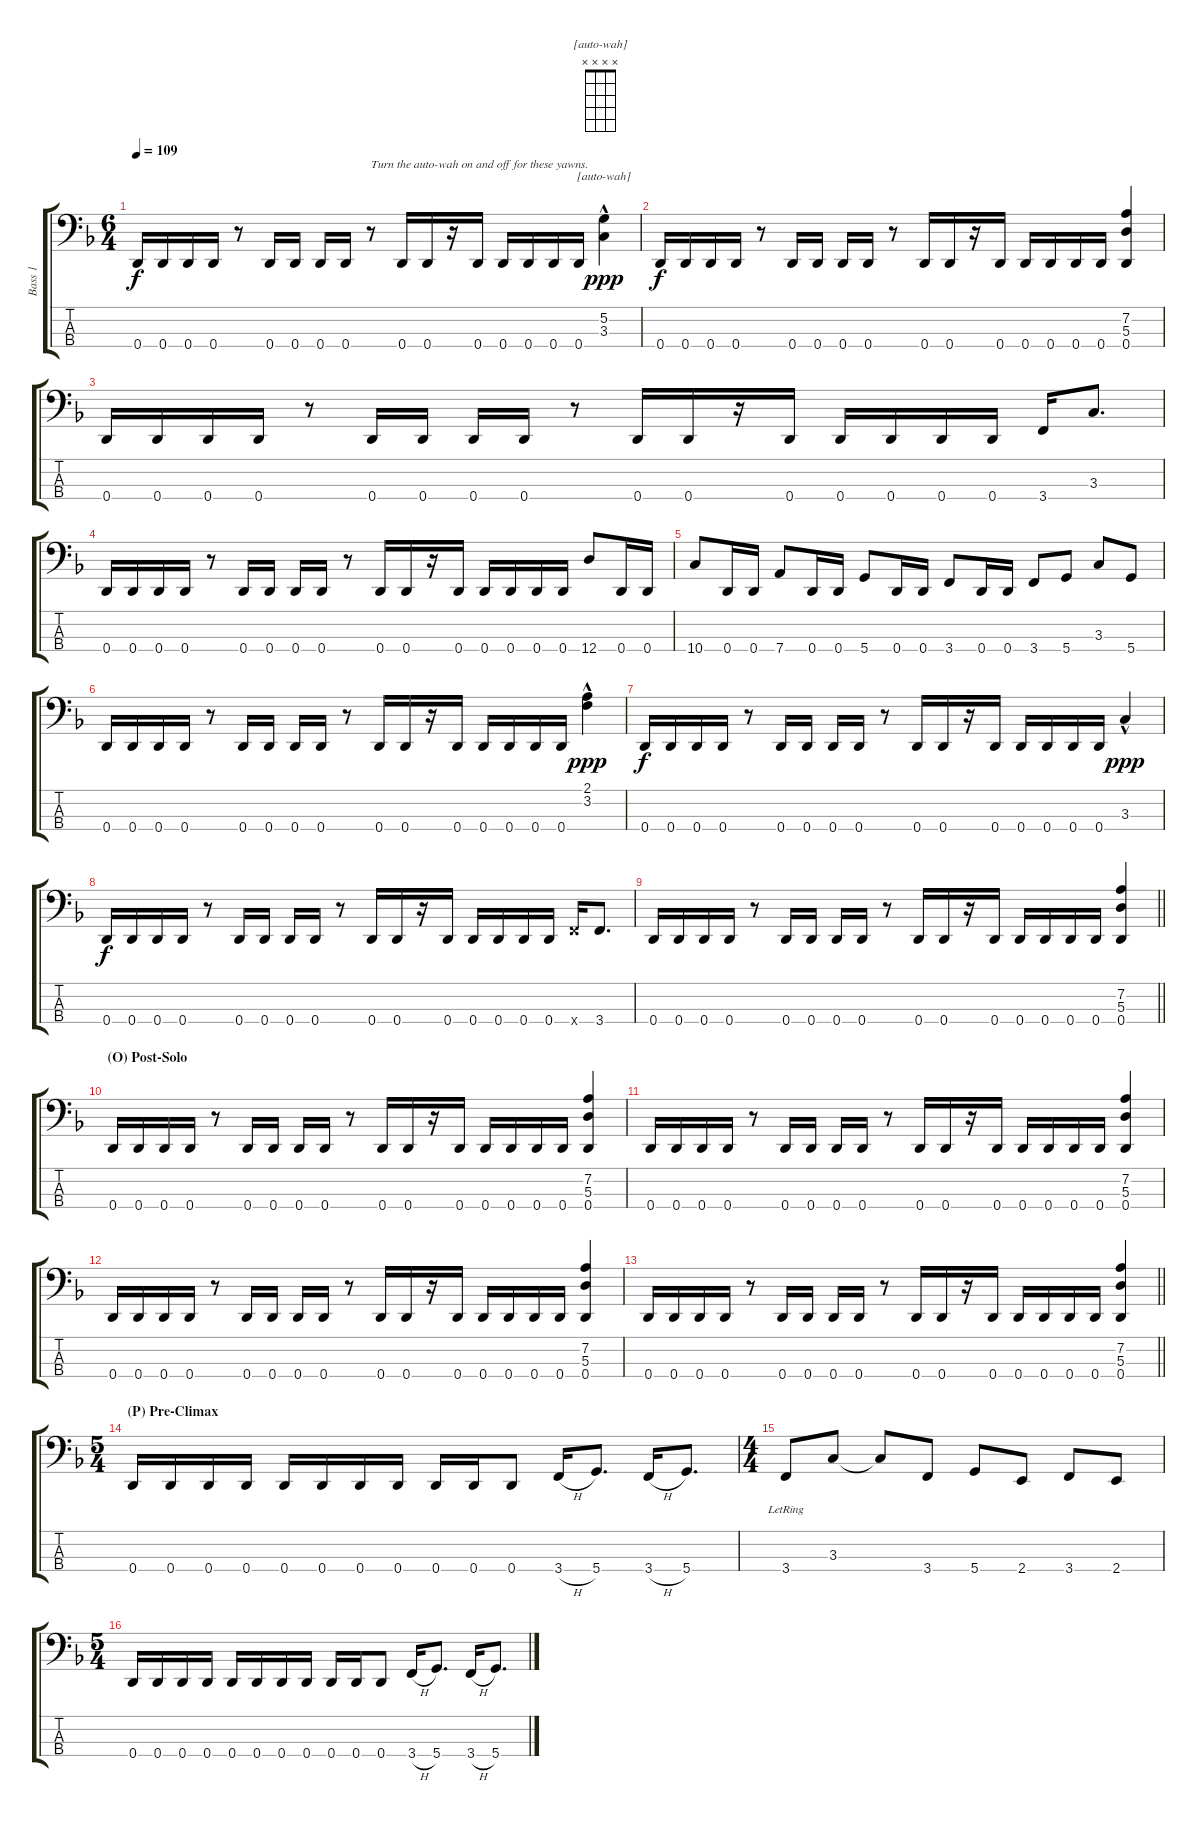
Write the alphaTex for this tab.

\track ("Bass 1" "Bass 1") {instrument electricbasspick}
\staff {score tabs}
\tuning (G2 D2 A1 D1) {hide}
\chord ("[auto-wah]" x x x x)
\ts (6 4)
\tempo 109
\clef f4
\ks dminor
0.4.16{dy f} 0.4.16 0.4.16 0.4.16 r.8 0.4.16 0.4.16{beam split} 0.4.16 0.4.16 r.8{txt "Turn the auto-wah on and off for these yawns."} 0.4.16 0.4.16 r.16 0.4.16{beam split} 0.4.16 0.4.16 0.4.16 0.4.16 (5.2{hac} 3.3{hac}).4{ch "[auto-wah]" dy ppp} |
0.4.16{dy f} 0.4.16 0.4.16 0.4.16 r.8 0.4.16 0.4.16{beam split} 0.4.16 0.4.16 r.8 0.4.16 0.4.16 r.16 0.4.16{beam split} 0.4.16 0.4.16 0.4.16 0.4.16 (7.2 5.3 0.4).4 |
0.4.16 0.4.16 0.4.16 0.4.16 r.8 0.4.16 0.4.16{beam split} 0.4.16 0.4.16 r.8 0.4.16 0.4.16 r.16 0.4.16{beam split} 0.4.16 0.4.16 0.4.16 0.4.16{beam split} 3.4.16 3.3.8{d} |
0.4.16 0.4.16 0.4.16 0.4.16 r.8 0.4.16 0.4.16{beam split} 0.4.16 0.4.16 r.8 0.4.16 0.4.16 r.16 0.4.16{beam split} 0.4.16 0.4.16 0.4.16 0.4.16{beam split} 12.4.8 0.4.16 0.4.16 |
10.4.8 0.4.16 0.4.16{beam split} 7.4.8 0.4.16 0.4.16{beam split} 5.4.8 0.4.16 0.4.16 3.4.8 0.4.16 0.4.16{beam split} 3.4.8 5.4.8{beam split} 3.3.8 5.4.8 |
0.4.16 0.4.16 0.4.16 0.4.16 r.8 0.4.16 0.4.16{beam split} 0.4.16 0.4.16 r.8 0.4.16 0.4.16 r.16 0.4.16{beam split} 0.4.16 0.4.16 0.4.16 0.4.16 (2.1{hac} 3.2{hac}).4{dy ppp} |
0.4.16{dy f} 0.4.16 0.4.16 0.4.16 r.8 0.4.16 0.4.16{beam split} 0.4.16 0.4.16 r.8 0.4.16 0.4.16 r.16 0.4.16{beam split} 0.4.16 0.4.16 0.4.16 0.4.16 3.3{hac}.4{dy ppp} |
0.4.16{dy f} 0.4.16 0.4.16 0.4.16 r.8 0.4.16 0.4.16{beam split} 0.4.16 0.4.16 r.8 0.4.16 0.4.16 r.16 0.4.16{beam split} 0.4.16 0.4.16 0.4.16 0.4.16{beam split} 3.4{x}.16 3.4.8{d} |
\barLineRight lightlight
0.4.16 0.4.16 0.4.16 0.4.16 r.8 0.4.16 0.4.16{beam split} 0.4.16 0.4.16 r.8 0.4.16 0.4.16 r.16 0.4.16{beam split} 0.4.16 0.4.16 0.4.16 0.4.16 (7.2 5.3 0.4).4 |
\section ("" "(O) Post-Solo")
0.4.16 0.4.16 0.4.16 0.4.16 r.8 0.4.16 0.4.16{beam split} 0.4.16 0.4.16 r.8 0.4.16 0.4.16 r.16 0.4.16{beam split} 0.4.16 0.4.16 0.4.16 0.4.16 (7.2 5.3 0.4).4 |
0.4.16 0.4.16 0.4.16 0.4.16 r.8 0.4.16 0.4.16{beam split} 0.4.16 0.4.16 r.8 0.4.16 0.4.16 r.16 0.4.16{beam split} 0.4.16 0.4.16 0.4.16 0.4.16 (7.2 5.3 0.4).4 |
0.4.16 0.4.16 0.4.16 0.4.16 r.8 0.4.16 0.4.16{beam split} 0.4.16 0.4.16 r.8 0.4.16 0.4.16 r.16 0.4.16{beam split} 0.4.16 0.4.16 0.4.16 0.4.16 (7.2 5.3 0.4).4 |
\barLineRight lightlight
0.4.16 0.4.16 0.4.16 0.4.16 r.8 0.4.16 0.4.16{beam split} 0.4.16 0.4.16 r.8 0.4.16 0.4.16 r.16 0.4.16{beam split} 0.4.16 0.4.16 0.4.16 0.4.16 (7.2 5.3 0.4).4 |
\ts (5 4)
\section ("" "(P) Pre-Climax")
0.4.16 0.4.16 0.4.16 0.4.16 0.4.16 0.4.16 0.4.16 0.4.16 0.4.16 0.4.16 0.4.8 3.4{h}.16 5.4.8{d} 3.4{h}.16 5.4.8{d} |
\ts (4 4)
3.4{lr}.8 3.3.8{beam split} 3.3{t}.8{beam merge} 3.4.8{beam split} 5.4.8 2.4.8 3.4.8 2.4.8 |
\ts (5 4)
0.4.16 0.4.16 0.4.16 0.4.16 0.4.16 0.4.16 0.4.16 0.4.16 0.4.16 0.4.16 0.4.8 3.4{h}.16 5.4.8{d} 3.4{h}.16 5.4.8{d}
